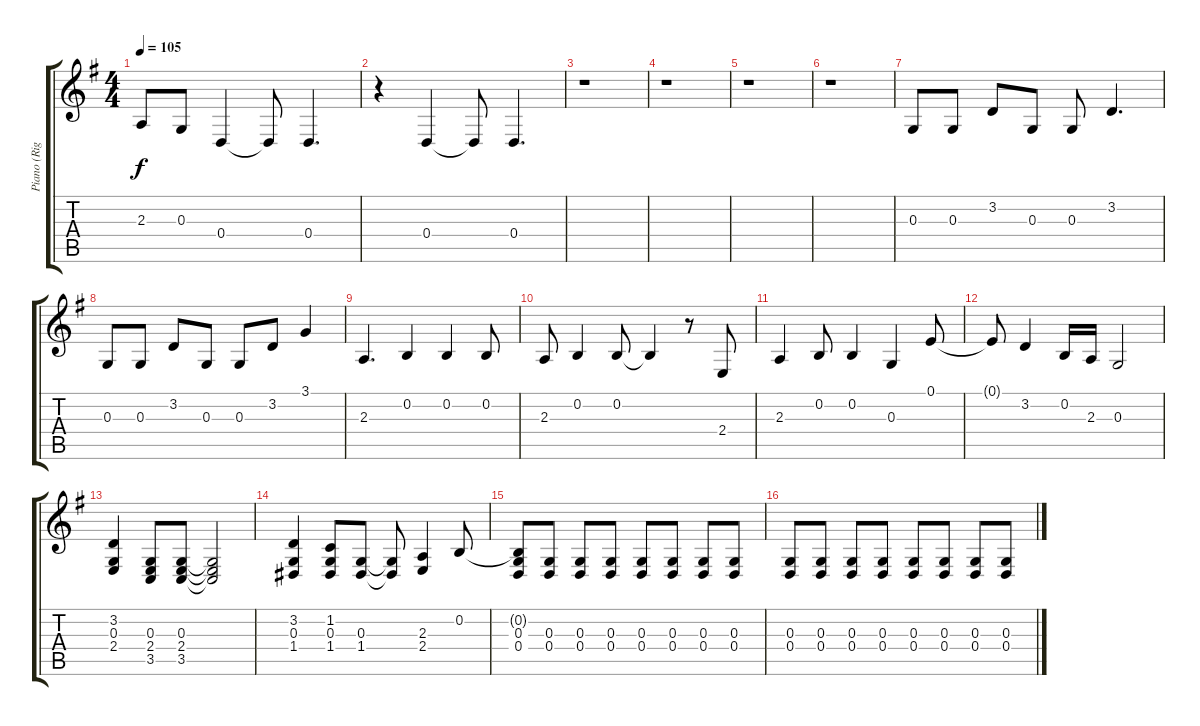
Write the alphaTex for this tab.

\track ("Piano (Right Hand)" "Piano (Rig") {instrument acousticgrandpiano}
\staff {score tabs}
\tuning (E4 B3 G3 D3 A2 E2) {hide}
\ts (4 4)
\tempo 105
\clef g2
\ks g
2.3{t}.8{dy f} 0.3.8 0.4.4 0.4{t}.8 0.4.4{d} |
r.4 0.4.4 0.4{t}.8 0.4.4{d} |
r.1 |
r.1 |
r.1 |
r.1 |
0.3.8 0.3.8 3.2.8 0.3.8 0.3.8 3.2.4{d} |
0.3.8 0.3.8 3.2.8 0.3.8 0.3.8 3.2.8 3.1.4 |
2.3.4{d} 0.2.4 0.2.4 0.2.8 |
2.3.8 0.2.4 0.2.8 0.2{t}.4 r.8 2.4.8 |
2.3.4 0.2.8 0.2.4 0.3.4 0.1.8 |
0.1{t}.8 3.2.4 0.2.16 2.3.16 0.3.2 |
(3.2 0.3 2.4).4 (0.3 2.4 3.5).8 (0.3 2.4 3.5).8 (0.3{t} 2.4{t} 3.5{t}).2 |
(3.2 0.3 1.4).4 (1.2 0.3 1.4).8 (0.3 1.4).8 (0.3{t} 1.4{t}).8 (2.3 2.4).4 0.2.8 |
(0.2{t} 0.3 0.4).8 (0.3 0.4).8 (0.3 0.4).8 (0.3 0.4).8 (0.3 0.4).8 (0.3 0.4).8 (0.3 0.4).8 (0.3 0.4).8 |
(0.3 0.4).8 (0.3 0.4).8 (0.3 0.4).8 (0.3 0.4).8 (0.3 0.4).8 (0.3 0.4).8 (0.3 0.4).8 (0.3 0.4).8
